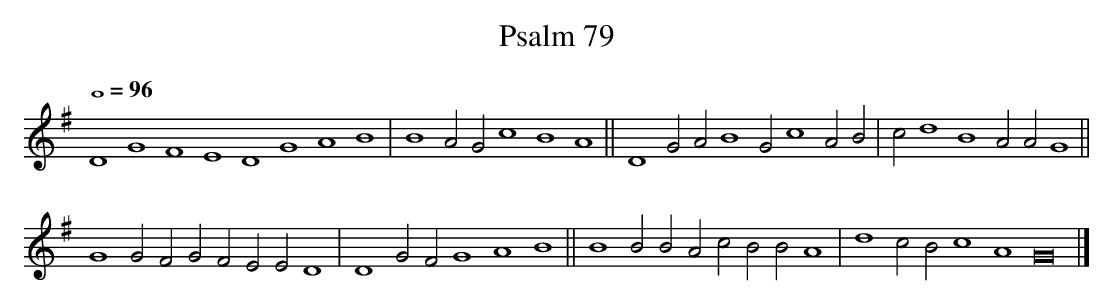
X:1
T:Psalm 79
M:none
L:1/1
Q:1/1=96
K:G
DGFEDGAB|BA/G/cBA||\
DG/A/BG/cA/B/|c/dB A/A/G||
GG/F/G/F/E/E/D|DG/F/GAB||\
BB/B/A/c/B/B/A|dc/B/cA G2|]
